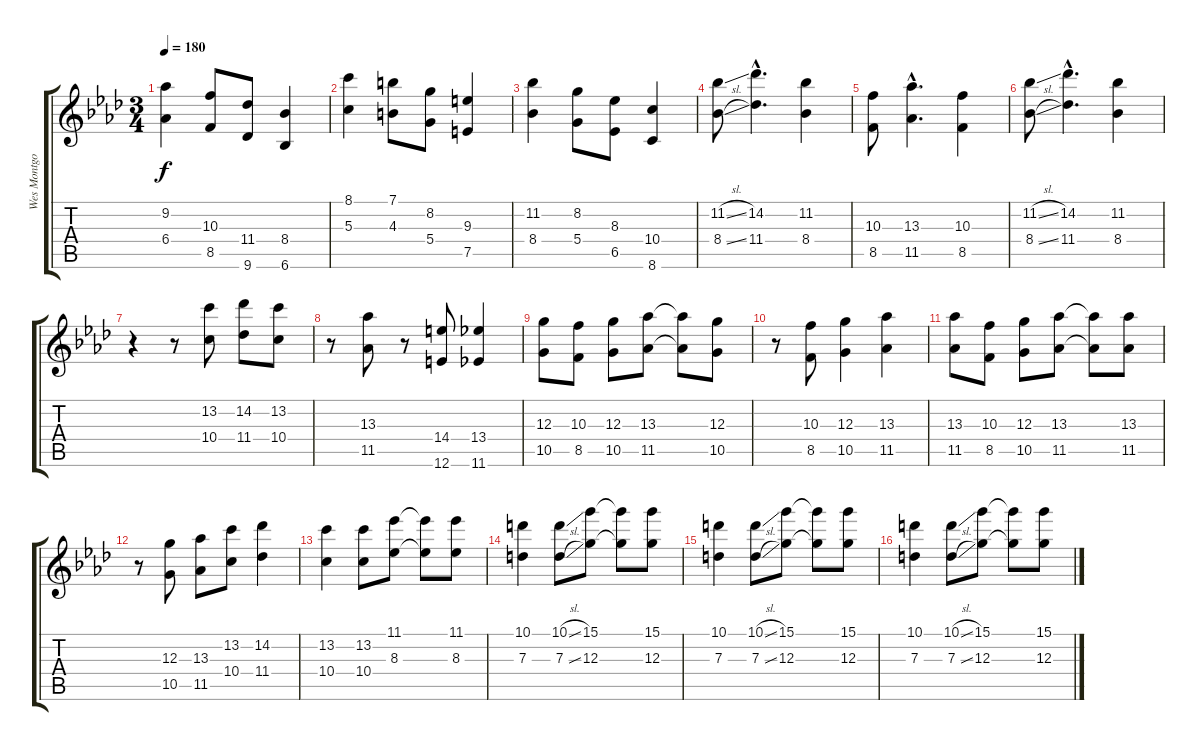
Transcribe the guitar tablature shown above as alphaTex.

\track ("Wes Montgomery" "Wes Montgo") {instrument electricguitarjazz}
\staff {score tabs}
\tuning (E4 B3 G3 D3 A2 E2) {hide}
\ts (3 4)
\tempo 180
\clef g2
\ks ab
(9.2 6.4).4{dy f} (10.3 8.5).8 (11.4 9.6).8 (8.4 6.6).4 |
(8.1 5.3).4 (7.1 4.3).8 (8.2 5.4).8 (9.3 7.5).4 |
(11.2 8.4).4 (8.2 5.4).8 (8.3 6.5).8 (10.4 8.6).4 |
(11.2{sl} 8.4{sl}).8 (14.2{hac} 11.4{hac}).4{d} (11.2 8.4).4 |
(10.3 8.5).8 (13.3{hac} 11.5{hac}).4{d} (10.3 8.5).4 |
(11.2{sl} 8.4{sl}).8 (14.2{hac} 11.4{hac}).4{d} (11.2 8.4).4 |
r.4 r.8 (13.2 10.4).8 (14.2 11.4).8 (13.2 10.4).8 |
r.8 (13.3 11.5).8 r.8 (14.4 12.6).8 (13.4 11.6).4 |
(12.3 10.5).8 (10.3 8.5).8 (12.3 10.5).8 (13.3 11.5).8 (13.3{t} 11.5{t}).8 (12.3 10.5).8 |
r.8 (10.3 8.5).8 (12.3 10.5).4 (13.3 11.5).4 |
(13.3 11.5).8 (10.3 8.5).8 (12.3 10.5).8 (13.3 11.5).8 (13.3{t} 11.5{t}).8 (13.3 11.5).8 |
r.8 (12.3 10.5).8 (13.3 11.5).8 (13.2 10.4).8 (14.2 11.4).4 |
(13.2 10.4).4 (13.2 10.4).8 (11.1 8.3).8 (11.1{t} 8.3{t}).8 (11.1 8.3).8 |
(10.1 7.3).4 (10.1{sl} 7.3{sl}).8 (15.1 12.3).8 (15.1{t} 12.3{t}).8 (15.1 12.3).8 |
(10.1 7.3).4 (10.1{sl} 7.3{sl}).8 (15.1 12.3).8 (15.1{t} 12.3{t}).8 (15.1 12.3).8 |
(10.1 7.3).4 (10.1{sl} 7.3{sl}).8 (15.1 12.3).8 (15.1{t} 12.3{t}).8 (15.1 12.3).8
